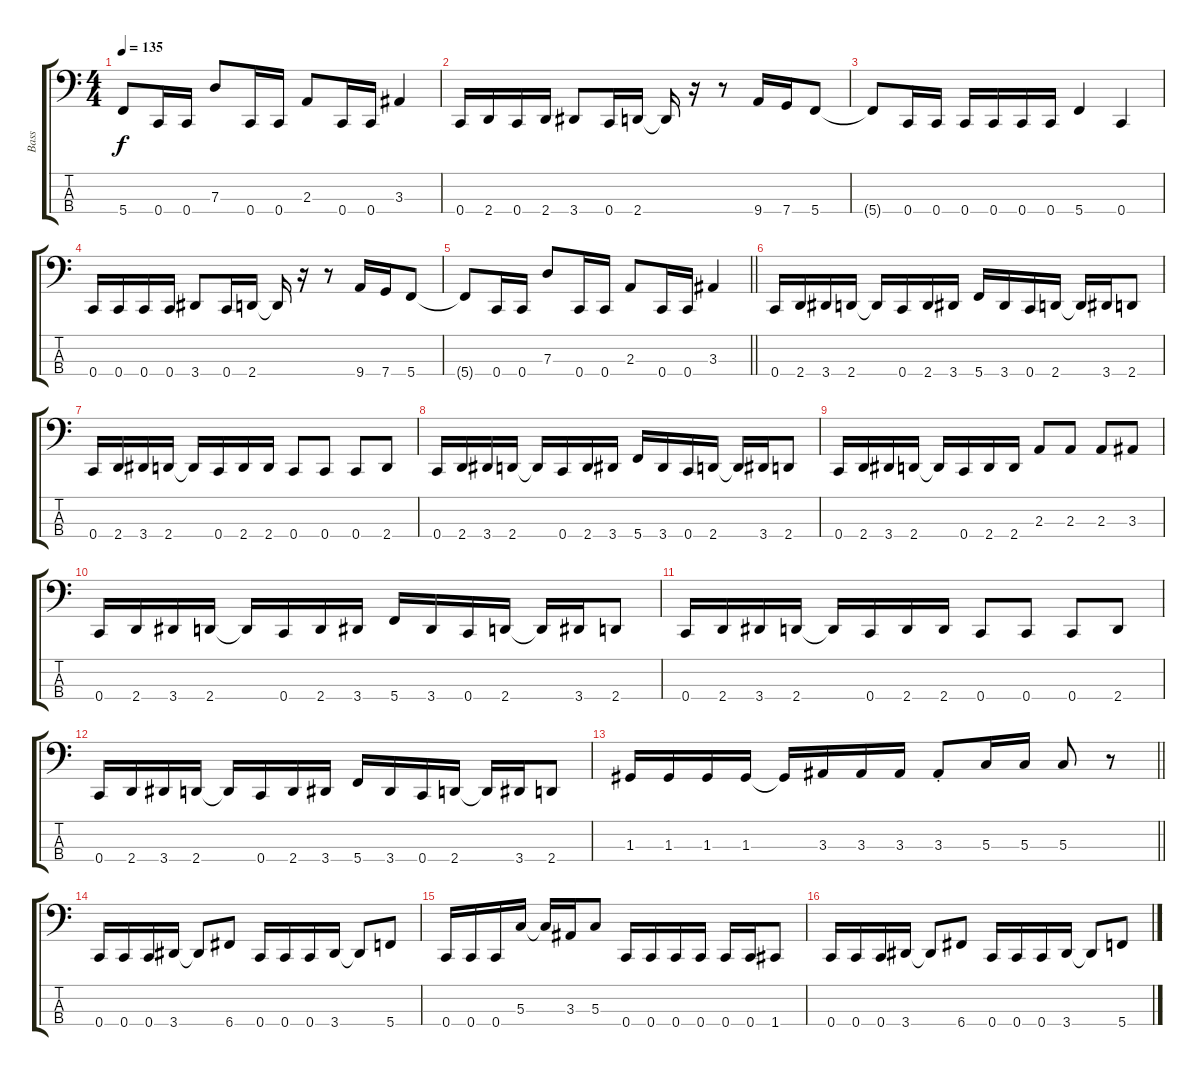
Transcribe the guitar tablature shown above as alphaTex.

\track ("Bass" "Bass") {instrument slapbass2}
\staff {score tabs}
\tuning (F2 C2 G1 C1) {hide}
\ts (4 4)
\tempo 135
\clef f4
\ks c
5.4{t}.8{dy f} 0.4.16 0.4.16 7.3.8 0.4.16 0.4.16 2.3.8 0.4.16 0.4.16 3.3.4 |
0.4.16 2.4.16 0.4.16 2.4.16 3.4.8 0.4.16 2.4.16 2.4{t}.16 r.16 r.8 9.4.16 7.4.16 5.4.8 |
5.4{t}.8 0.4.16 0.4.16 0.4.16 0.4.16 0.4.16 0.4.16 5.4.4 0.4.4 |
0.4.16 0.4.16 0.4.16 0.4.16 3.4.8 0.4.16 2.4.16 2.4{t}.16 r.16 r.8 9.4.16 7.4.16 5.4.8 |
\barLineRight lightlight
5.4{t}.8 0.4.16 0.4.16 7.3.8 0.4.16 0.4.16 2.3.8 0.4.16 0.4.16 3.3.4 |
0.4.16 2.4.16 3.4.16 2.4.16 2.4{t}.16 0.4.16 2.4.16 3.4.16 5.4.16 3.4.16 0.4.16 2.4.16 2.4{t}.16 3.4.16 2.4.8 |
0.4.16 2.4.16 3.4.16 2.4.16 2.4{t}.16 0.4.16 2.4.16 2.4.16 0.4.8 0.4.8 0.4.8 2.4.8 |
0.4.16 2.4.16 3.4.16 2.4.16 2.4{t}.16 0.4.16 2.4.16 3.4.16 5.4.16 3.4.16 0.4.16 2.4.16 2.4{t}.16 3.4.16 2.4.8 |
0.4.16 2.4.16 3.4.16 2.4.16 2.4{t}.16 0.4.16 2.4.16 2.4.16 2.3.8 2.3.8 2.3.8 3.3.8 |
0.4.16 2.4.16 3.4.16 2.4.16 2.4{t}.16 0.4.16 2.4.16 3.4.16 5.4.16 3.4.16 0.4.16 2.4.16 2.4{t}.16 3.4.16 2.4.8 |
0.4.16 2.4.16 3.4.16 2.4.16 2.4{t}.16 0.4.16 2.4.16 2.4.16 0.4.8 0.4.8 0.4.8 2.4.8 |
0.4.16 2.4.16 3.4.16 2.4.16 2.4{t}.16 0.4.16 2.4.16 3.4.16 5.4.16 3.4.16 0.4.16 2.4.16 2.4{t}.16 3.4.16 2.4.8 |
\barLineRight lightlight
1.3.16 1.3.16 1.3.16 1.3.16 1.3{t}.16 3.3.16 3.3.16 3.3.16 3.3{st}.8 5.3.16 5.3.16 5.3.8 r.8 |
0.4.16 0.4.16 0.4.16 3.4.16 3.4{t}.8 6.4.8 0.4.16 0.4.16 0.4.16 3.4.16 3.4{t}.8 5.4.8 |
0.4.16 0.4.16 0.4.16 5.3.16 5.3{t}.16 3.3.16 5.3.8 0.4.16 0.4.16 0.4.16 0.4.16 0.4.16 0.4.16 1.4.8 |
0.4.16 0.4.16 0.4.16 3.4.16 3.4{t}.8 6.4.8 0.4.16 0.4.16 0.4.16 3.4.16 3.4{t}.8 5.4.8
